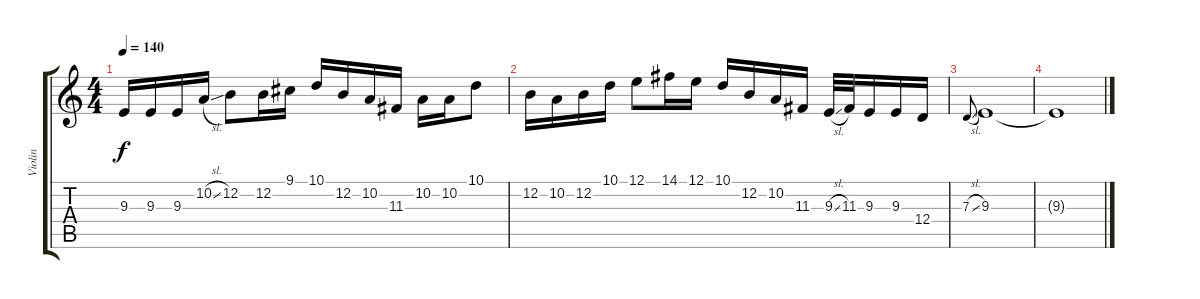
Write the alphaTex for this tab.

\track ("Violin" "Violin") {instrument violin}
\staff {score tabs}
\tuning (E4 B3 G3 D3 A2 E2) {hide}
\ts (4 4)
\tempo 140
\clef g2
\ks c
9.3.16{dy f} 9.3.16 9.3.16 10.2{sl}.16 12.2.8 12.2.16 9.1.16 10.1.16 12.2.16 10.2.16 11.3.16 10.2.16 10.2.16 10.1.8 |
12.2.16 10.2.16 12.2.16 10.1.16 12.1.8 14.1.16 12.1.16 10.1.16 12.2.16 10.2.16 11.3.16 9.3{sl}.32 11.3.32 9.3.16 9.3.16 12.4.16 |
7.3{sl}.8{gr onbeat} 9.3.1 |
9.3{t}.1
